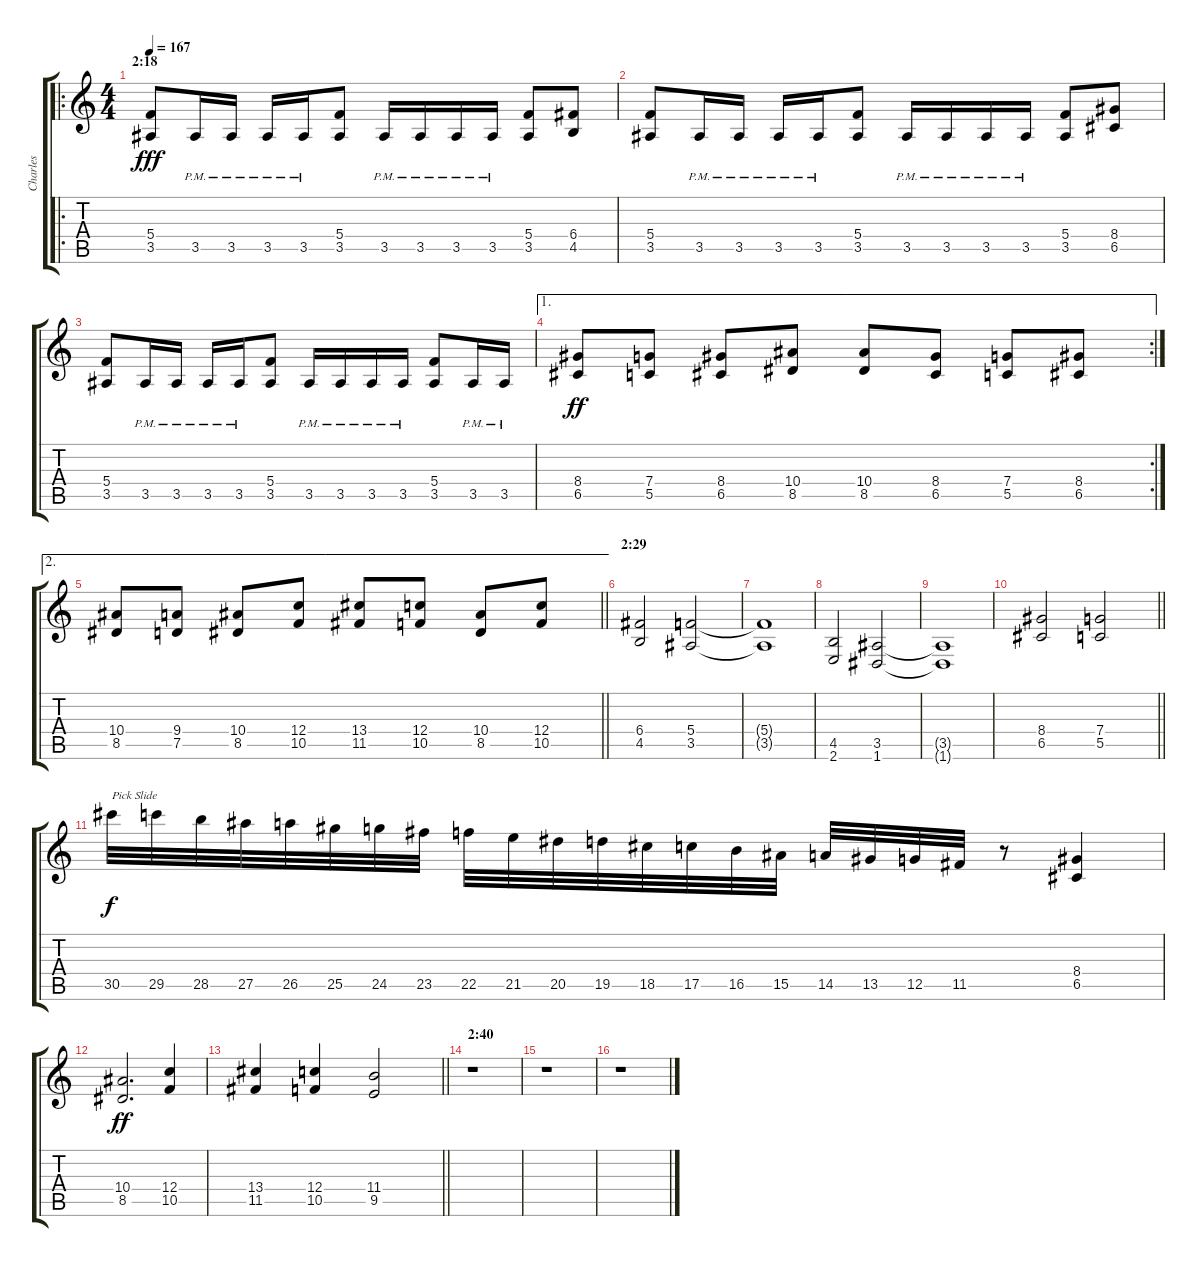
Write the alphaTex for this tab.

\track ("Charles" "Charles") {instrument distortionguitar}
\staff {score tabs}
\tuning (D4 A3 F3 C3 G2 D2) {hide}
\ro
\ts (4 4)
\section ("" "2:18")
\tempo 167
\clef g2
\ks c
(5.4 3.5).8{dy fff} 3.5{pm}.16 3.5{pm}.16 3.5{pm}.16 3.5{pm}.16 (5.4 3.5).8 3.5{pm}.16 3.5{pm}.16 3.5{pm}.16 3.5{pm}.16 (5.4 3.5).8 (6.4 4.5).8 |
(5.4 3.5).8 3.5{pm}.16 3.5{pm}.16 3.5{pm}.16 3.5{pm}.16 (5.4 3.5).8 3.5{pm}.16 3.5{pm}.16 3.5{pm}.16 3.5{pm}.16 (5.4 3.5).8 (8.4 6.5).8 |
(5.4 3.5).8 3.5{pm}.16 3.5{pm}.16 3.5{pm}.16 3.5{pm}.16 (5.4 3.5).8 3.5{pm}.16 3.5{pm}.16 3.5{pm}.16 3.5{pm}.16 (5.4 3.5).8 3.5{pm}.16 3.5{pm}.16 |
\ae 1
\rc 2
(8.4 6.5).8{dy ff} (7.4 5.5).8 (8.4 6.5).8 (10.4 8.5).8 (10.4 8.5).8 (8.4 6.5).8 (7.4 5.5).8 (8.4 6.5).8 |
\ae 2
\barLineRight lightlight
(10.4 8.5).8 (9.4 7.5).8 (10.4 8.5).8 (12.4 10.5).8 (13.4 11.5).8 (12.4 10.5).8 (10.4 8.5).8 (12.4 10.5).8 |
\section ("" "2:29")
(6.4 4.5).2 (5.4 3.5).2 |
(5.4{t} 3.5{t}).1 |
(4.5 2.6).2 (3.5 1.6).2 |
(3.5{t} 1.6{t}).1 |
\barLineRight lightlight
(8.4 6.5).2 (7.4 5.5).2 |
\section ("" "")
30.5.32{txt "Pick Slide" dy f} 29.5.32 28.5.32 27.5.32 26.5.32 25.5.32 24.5.32 23.5.32 22.5.32 21.5.32 20.5.32 19.5.32 18.5.32 17.5.32 16.5.32 15.5.32 14.5.32 13.5.32 12.5.32 11.5.32 r.8 (8.4 6.5).4 |
(10.4 8.5).2{d dy ff} (12.4 10.5).4 |
\barLineRight lightlight
(13.4 11.5).4 (12.4 10.5).4 (11.4 9.5).2 |
\section ("" "2:40")
r.1 |
r.1 |
r.1
